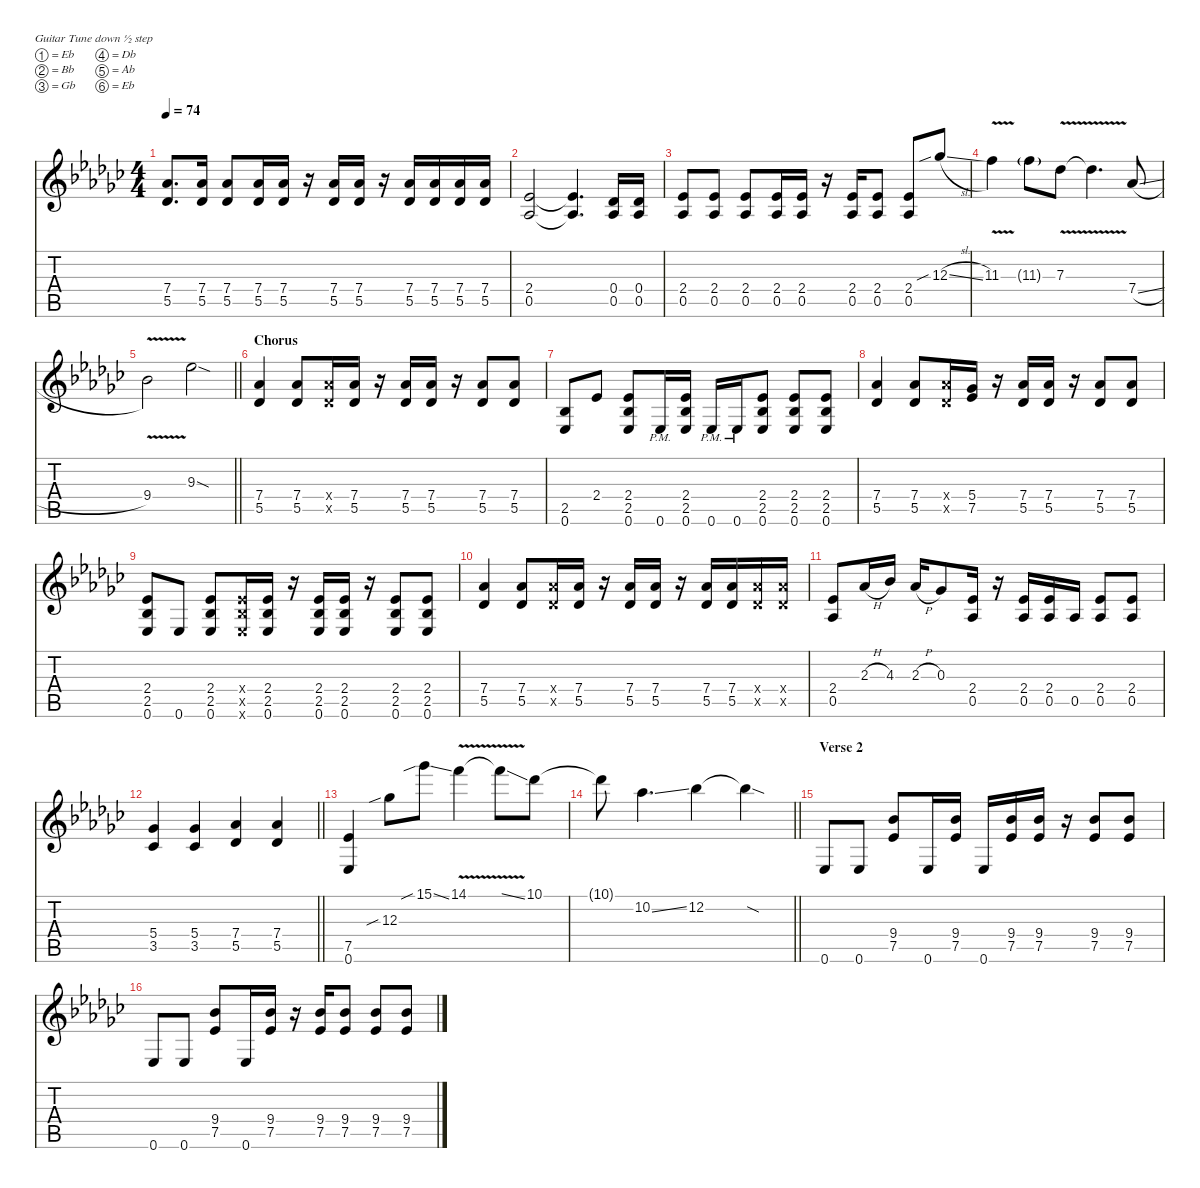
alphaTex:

\defaultSystemsLayout 4
\hideDynamics
\bracketExtendMode nobrackets
\singleTrackTrackNamePolicy hidden
\multiTrackTrackNamePolicy hidden
\firstSystemTrackNameMode fullname
\firstSystemTrackNameOrientation horizontal
\otherSystemsTrackNameOrientation horizontal
\track ("Lead, Gtr.2, Hammett " "dist.guit.") {defaultSystemsLayout 4 instrument distortionguitar}
\staff {score tabs}
\tuning (Eb4 Bb3 Gb3 Db3 Ab2 Eb2)
\ts (4 4)
\tempo 74
\clef g2
\ks ebminor
(7.4{acc b} 5.5{acc b}).8{d dy fff beam Up} (7.4{acc b} 5.5{acc b}).16{beam Up} (7.4{acc b} 5.5{acc b}).8{beam Up} (7.4{acc b} 5.5{acc b}).16{beam Up} (7.4{acc b} 5.5{acc b}).16{beam Up} r.16{beam Up} (7.4{acc b} 5.5{acc b}).16{beam Up} (7.4{acc b} 5.5{acc b}).16{beam Up} r.16{beam Up} (7.4{acc b} 5.5{acc b}).16{beam Up} (7.4{acc b} 5.5{acc b}).16{beam Up} (7.4{acc b} 5.5{acc b}).16{beam Up} (7.4{acc b} 5.5{acc b}).16{beam Up} |
(2.4{acc b} 0.5{acc b}).2{beam Up} (2.4{t acc b} 0.5{t acc b}).4{d dy f beam Up} (0.4{acc b} 0.5{acc b}).16{dy fff beam Up} (0.4{acc b} 0.5{acc b}).16{beam Up} |
(2.4{acc b} 0.5{acc b}).8{beam Up} (2.4{acc b} 0.5{acc b}).8{beam Up} (2.4{acc b} 0.5{acc b}).8{beam Up} (2.4{acc b} 0.5{acc b}).16{beam Up} (2.4{acc b} 0.5{acc b}).16{beam Up} r.16{beam Up} (2.4{acc b} 0.5{acc b}).16{beam Up} (2.4{acc b} 0.5{acc b}).8{beam Up} (2.4{acc b} 0.5{acc b}).8{beam Up} 12.3{sib sl acc b}.8{beam Up} |
11.3{v acc forcenatural}.4{beam Down} 11.3{g acc forcenatural}.8{dy ff beam Down} 7.3{v acc b}.8{dy fff beam Down} 7.3{v t acc b}.4{d dy f beam Down} 7.4{sl acc b}.8{dy fff beam Up} |
\barLineRight lightlight
9.4{v acc b}.2{beam Down} 9.3{sod acc b}.2{beam Down} |
\section ("" "Chorus")
(7.4{acc b} 5.5{acc b}).4{dy f beam Up} (7.4{acc b} 5.5{acc b}).8{beam Up} (7.4{x acc b} 5.5{x acc b}).16{beam Up} (7.4{acc b} 5.5{acc b}).16{beam Up} r.16{beam Up} (7.4{acc b} 5.5{acc b}).16{beam Up} (7.4{acc b} 5.5{acc b}).16{beam Up} r.16{beam Up} (7.4{acc b} 5.5{acc b}).8{beam Up} (7.4{acc b} 5.5{acc b}).8{beam Up} |
(2.5{acc b} 0.6{acc b}).8{beam Up} 2.4{acc b}.8{beam Up} (2.4{acc b} 2.5{acc b} 0.6{acc b}).8{beam Up} 0.6{pm acc b}.16{beam Up} (2.4{acc b} 2.5{acc b} 0.6{acc b}).16{beam Up} 0.6{pm acc b}.16{beam Up} 0.6{pm acc b}.16{beam Up} (2.4{acc b} 2.5{acc b} 0.6{acc b}).8{beam Up} (2.4{acc b} 2.5{acc b} 0.6{acc b}).8{beam Up} (2.4{acc b} 2.5{acc b} 0.6{acc b}).8{beam Up} |
(7.4{acc b} 5.5{acc b}).4{beam Up} (7.4{acc b} 5.5{acc b}).8{beam Up} (7.4{x acc b} 5.5{x acc b}).16{beam Up} (5.4{acc b} 7.5{acc b}).16{beam Up} r.16{beam Up} (7.4{acc b} 5.5{acc b}).16{beam Up} (7.4{acc b} 5.5{acc b}).16{beam Up} r.16{beam Up} (7.4{acc b} 5.5{acc b}).8{beam Up} (7.4{acc b} 5.5{acc b}).8{beam Up} |
(2.4{acc b} 2.5{acc b} 0.6{acc b}).8{beam Up} 0.6{acc b}.8{beam Up} (2.4{acc b} 2.5{acc b} 0.6{acc b}).8{beam Up} (2.4{x acc b} 2.5{x acc b} 0.6{x acc b}).16{beam Up} (2.4{acc b} 2.5{acc b} 0.6{acc b}).16{beam Up} r.16{beam Up} (2.4{acc b} 2.5{acc b} 0.6{acc b}).16{beam Up} (2.4{acc b} 2.5{acc b} 0.6{acc b}).16{beam Up} r.16{beam Up} (2.4{acc b} 2.5{acc b} 0.6{acc b}).8{beam Up} (2.4{acc b} 2.5{acc b} 0.6{acc b}).8{beam Up} |
(7.4{acc b} 5.5{acc b}).4{beam Up} (7.4{acc b} 5.5{acc b}).8{beam Up} (7.4{x acc b} 5.5{x acc b}).16{beam Up} (7.4{acc b} 5.5{acc b}).16{beam Up} r.16{beam Up} (7.4{acc b} 5.5{acc b}).16{beam Up} (7.4{acc b} 5.5{acc b}).16{beam Up} r.16{beam Up} (7.4{acc b} 5.5{acc b}).16{beam Up} (7.4{acc b} 5.5{acc b}).16{beam Up} (7.4{x acc b} 5.5{x acc b}).16{beam Up} (7.4{x acc b} 5.5{x acc b}).16{beam Up} |
(2.4{acc b} 0.5{acc b}).8{beam Up} 2.3{h acc b}.16{beam Up} 4.3{acc b}.16{beam Up} 2.3{h acc b}.16{beam Up} 0.3{acc b}.8{beam Up} (2.4{acc b} 0.5{acc b}).16{beam Up} r.16{beam Up} (2.4{acc b} 0.5{acc b}).16{beam Up} (2.4{acc b} 0.5{acc b}).16{beam Up} 0.5{acc b}.16{beam Up} (2.4{acc b} 0.5{acc b}).8{beam Up} (2.4{acc b} 0.5{acc b}).8{beam Up} |
\barLineRight lightlight
(5.4{acc b} 3.5{acc b}).4{beam Up} (5.4{acc b} 3.5{acc b}).4{beam Up} (7.4{acc b} 5.5{acc b}).4{beam Up} (7.4{acc b} 5.5{acc b}).4{beam Up} |
(7.5{acc b} 0.6{acc b}).4{beam Up} 12.3{sib acc b}.8{beam Down} 15.1{sib ss acc b}.8{beam Down} 14.1{v acc forcenatural}.4{beam Down} 14.1{v ss t acc forcenatural}.8{beam Down} 10.1{acc b}.8{beam Down} |
\barLineRight lightlight
10.1{t acc b}.8{beam Down} 10.2{ss acc b}.4{d beam Down} 12.2{acc b}.4{beam Down} 12.2{sod t acc b}.4{beam Down} |
\section ("" "Verse 2")
0.6{acc b}.8{beam Up} 0.6{acc b}.8{beam Up} (9.4{acc b} 7.5{acc b}).8{beam Up} 0.6{acc b}.16{beam Up} (9.4{acc b} 7.5{acc b}).16{beam Up} 0.6{acc b}.16{beam Up} (9.4{acc b} 7.5{acc b}).16{beam Up} (9.4{acc b} 7.5{acc b}).16{beam Up} r.16{beam Up} (9.4{acc b} 7.5{acc b}).8{beam Up} (9.4{acc b} 7.5{acc b}).8{beam Up} |
0.6{acc b}.8{beam Up} 0.6{acc b}.8{beam Up} (9.4{acc b} 7.5{acc b}).8{beam Up} 0.6{acc b}.16{beam Up} (9.4{acc b} 7.5{acc b}).16{beam Up} r.16{beam Up} (9.4{acc b} 7.5{acc b}).16{beam Up} (9.4{acc b} 7.5{acc b}).8{beam Up} (9.4{acc b} 7.5{acc b}).8{beam Up} (9.4{acc b} 7.5{acc b}).8{beam Up}
